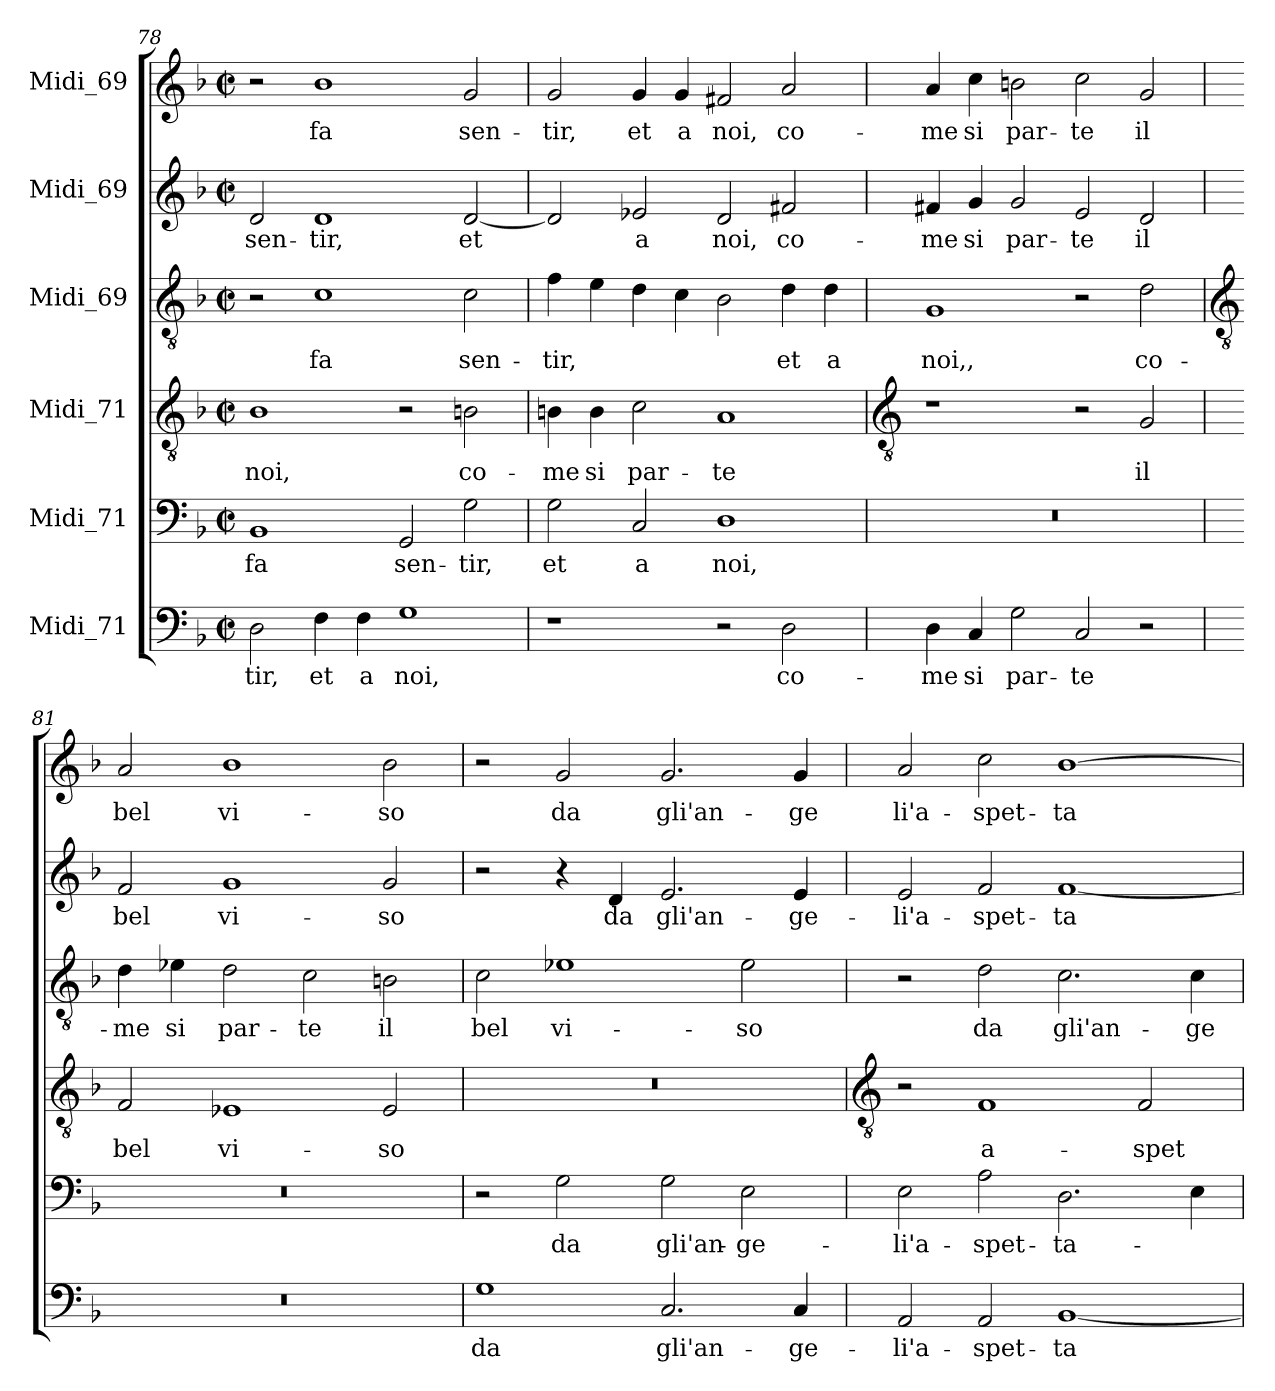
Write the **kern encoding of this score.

**kern	**text	**kern	**text	**kern	**text	**kern	**text	**kern	**text	**kern	**text
*part6	*part6	*part5	*part5	*part4	*part4	*part3	*part3	*part2	*part2	*part1	*part1
*staff6	*staff6	*staff5	*staff5	*staff4	*staff4	*staff3	*staff3	*staff2	*staff2	*staff1	*staff1
*I"Midi_71	*	*I"Midi_71	*	*I"Midi_71	*	*I"Midi_69	*	*I"Midi_69	*	*I"Midi_69	*
!!LO:LB:g=z
*clefF4	*	*clefF4	*	*clefGv2	*	*clefGv2	*	*clefG2	*	*clefG2	*
*k[b-]	*	*k[b-]	*	*k[b-]	*	*k[b-]	*	*k[b-]	*	*k[b-]	*
*F:	*	*F:	*	*F:	*	*F:	*	*F:	*	*F:	*
*M4/2	*	*M4/2	*	*M4/2	*	*M4/2	*	*M4/2	*	*M4/2	*
*met(c|)	*	*met(c|)	*	*met(c|)	*	*met(c|)	*	*met(c|)	*	*met(c|)	*
=78	=78	=78	=78	=78	=78	=78	=78	=78	=78	=78	=78
!	!LO:LY:b	!	!LO:LY:b	!	!LO:LY:b	!	!	!	!LO:LY:b	!	!
2D	-tir,	1BB-	fa	1B-	noi,	2r	.	2d	sen-	2r	.
!	!LO:LY:b	!	!	!	!	!	!LO:LY:b	!	!LO:LY:b	!	!LO:LY:b
4F	et	.	.	.	.	1c	fa	1d	-tir,	1b-	fa
!	!LO:LY:b	!	!	!	!	!	!	!	!	!	!
4F	a	.	.	.	.	.	.	.	.	.	.
!	!LO:LY:b	!	!LO:LY:b	!	!	!	!	!	!	!	!
1G	noi,	2GG	sen-	2r	.	.	.	.	.	.	.
!	!	!	!LO:LY:b	!	!LO:LY:b	!	!LO:LY:b	!	!LO:LY:b	!	!LO:LY:b
.	.	2G	-tir,	2Bn	co-	2c	sen-	[2d	et	2g	sen-
=79	=79	=79	=79	=79	=79	=79	=79	=79	=79	=79	=79
!	!	!	!LO:LY:b	!	!LO:LY:b	!	!LO:LY:b	!	!	!	!LO:LY:b
1r	.	2G	et	4Bn	-me	4f	-tir,	2d]	.	2g	-tir,
!	!	!	!	!	!LO:LY:b	!	!	!	!	!	!
.	.	.	.	4B	si	4e	.	.	.	.	.
!	!	!	!LO:LY:b	!	!LO:LY:b	!	!	!	!LO:LY:b	!	!LO:LY:b
.	.	2C	a	2c	par-	4d	.	2e-X	a	4g	et
!	!	!	!	!	!	!	!	!	!	!	!LO:LY:b
.	.	.	.	.	.	4c	.	.	.	4g	a
!	!	!	!LO:LY:b	!	!LO:LY:b	!	!	!	!LO:LY:b	!	!LO:LY:b
2r	.	1D	noi,	1A	-te	2B-	.	2d	noi,	2f#X	noi,
!	!LO:LY:b	!	!	!	!	!	!LO:LY:b	!	!LO:LY:b	!	!LO:LY:b
2D	co-	.	.	.	.	4d	et	2f#X	co-	2a	co-
!	!	!	!	!	!	!	!LO:LY:b	!	!	!	!
.	.	.	.	.	.	4d	a	.	.	.	.
!!LO:LB:g=z
=80	=80	=80	=80	=80	=80	=80	=80	=80	=80	=80	=80
*	*	*	*	*clefGv2	*	*	*	*	*	*	*
!	!LO:LY:b	!	!	!	!	!	!LO:LY:b	!	!LO:LY:b	!	!LO:LY:b
4D	-me	0r	.	1r	.	1G	noi,,	4f#X	-me	4a	-me
!	!LO:LY:b	!	!	!	!	!	!	!	!LO:LY:b	!	!LO:LY:b
4C	si	.	.	.	.	.	.	4g	si	4cc	si
!	!LO:LY:b	!	!	!	!	!	!	!	!LO:LY:b	!	!LO:LY:b
2G	par-	.	.	.	.	.	.	2g	par-	2bn	par-
!	!LO:LY:b	!	!	!	!	!	!	!	!LO:LY:b	!	!LO:LY:b
2C	-te	.	.	2r	.	2r	.	2e	-te	2cc	-te
!	!	!	!	!	!LO:LY:b	!	!LO:LY:b	!	!LO:LY:b	!	!LO:LY:b
2r	.	.	.	2G	il	2d	co-	2d	il	2g	il
!!LO:LB:g=z
=81	=81	=81	=81	=81	=81	=81	=81	=81	=81	=81	=81
*	*	*	*	*	*	*clefGv2	*	*	*	*	*
!	!	!	!	!	!LO:LY:b	!	!LO:LY:b	!	!LO:LY:b	!	!LO:LY:b
0r	.	0r	.	2F	bel	4d	-me	2f	bel	2a	bel
!	!	!	!	!	!	!	!LO:LY:b	!	!	!	!
.	.	.	.	.	.	4e-X	si	.	.	.	.
!	!	!	!	!	!LO:LY:b	!	!LO:LY:b	!	!LO:LY:b	!	!LO:LY:b
.	.	.	.	1E-X	vi-	2d	par-	1g	vi-	1b-	vi-
!	!	!	!	!	!	!	!LO:LY:b	!	!	!	!
.	.	.	.	.	.	2c	-te	.	.	.	.
!	!	!	!	!	!LO:LY:b	!	!LO:LY:b	!	!LO:LY:b	!	!LO:LY:b
.	.	.	.	2E-	-so	2Bn	il	2g	-so	2b-	-so
=82	=82	=82	=82	=82	=82	=82	=82	=82	=82	=82	=82
!	!LO:LY:b	!	!	!	!	!	!LO:LY:b	!	!	!	!
1G	da	2r	.	0r	.	2c	bel	2r	.	2r	.
!	!	!	!LO:LY:b	!	!	!	!LO:LY:b	!	!	!	!LO:LY:b
.	.	2G	da	.	.	1e-X	vi-	4r	.	2g	da
!	!	!	!	!	!	!	!	!	!LO:LY:b	!	!
.	.	.	.	.	.	.	.	4d	da	.	.
!	!LO:LY:b	!	!LO:LY:b	!	!	!	!	!	!LO:LY:b	!	!LO:LY:b
2.C	gli'an-	2G	gli'an-	.	.	.	.	2.e	gli'an-	2.g	gli'an-
!	!	!	!LO:LY:b	!	!	!	!LO:LY:b	!	!	!	!
.	.	2E	-ge-	.	.	2e-	-so	.	.	.	.
!	!LO:LY:b	!	!	!	!	!	!	!	!LO:LY:b	!	!LO:LY:b
4C	-ge-	.	.	.	.	.	.	4e	-ge-	4g	-ge
!!LO:LB:g=z
=83	=83	=83	=83	=83	=83	=83	=83	=83	=83	=83	=83
*	*	*	*	*clefGv2	*	*	*	*	*	*	*
!	!LO:LY:b	!	!LO:LY:b	!	!	!	!	!	!LO:LY:b	!	!LO:LY:b
2AA	-li'a-	2E	-li'a-	2r	.	2r	.	2e	-li'a-	2a	li'a-
!	!LO:LY:b	!	!LO:LY:b	!	!LO:LY:b	!	!LO:LY:b	!	!LO:LY:b	!	!LO:LY:b
2AA	-spet-	2A	-spet-	1F	a-	2d	da	2f	-spet-	2cc	-spet-
!	!LO:LY:b	!	!LO:LY:b	!	!	!	!LO:LY:b	!	!LO:LY:b	!	!LO:LY:b
[1BB-	-ta-	2.D	-ta-	.	.	2.c	gli'an-	[1f	-ta-	[1b-	-ta-
!	!	!	!	!	!LO:LY:b	!	!	!	!	!	!
.	.	.	.	2F	-spet-	.	.	.	.	.	.
!	!	!	!	!	!	!	!LO:LY:b	!	!	!	!
.	.	4E	.	.	.	4c	-ge-	.	.	.	.
=	=	=	=	=	=	=	=	=	=	=	=
*-	*-	*-	*-	*-	*-	*-	*-	*-	*-	*-	*-
